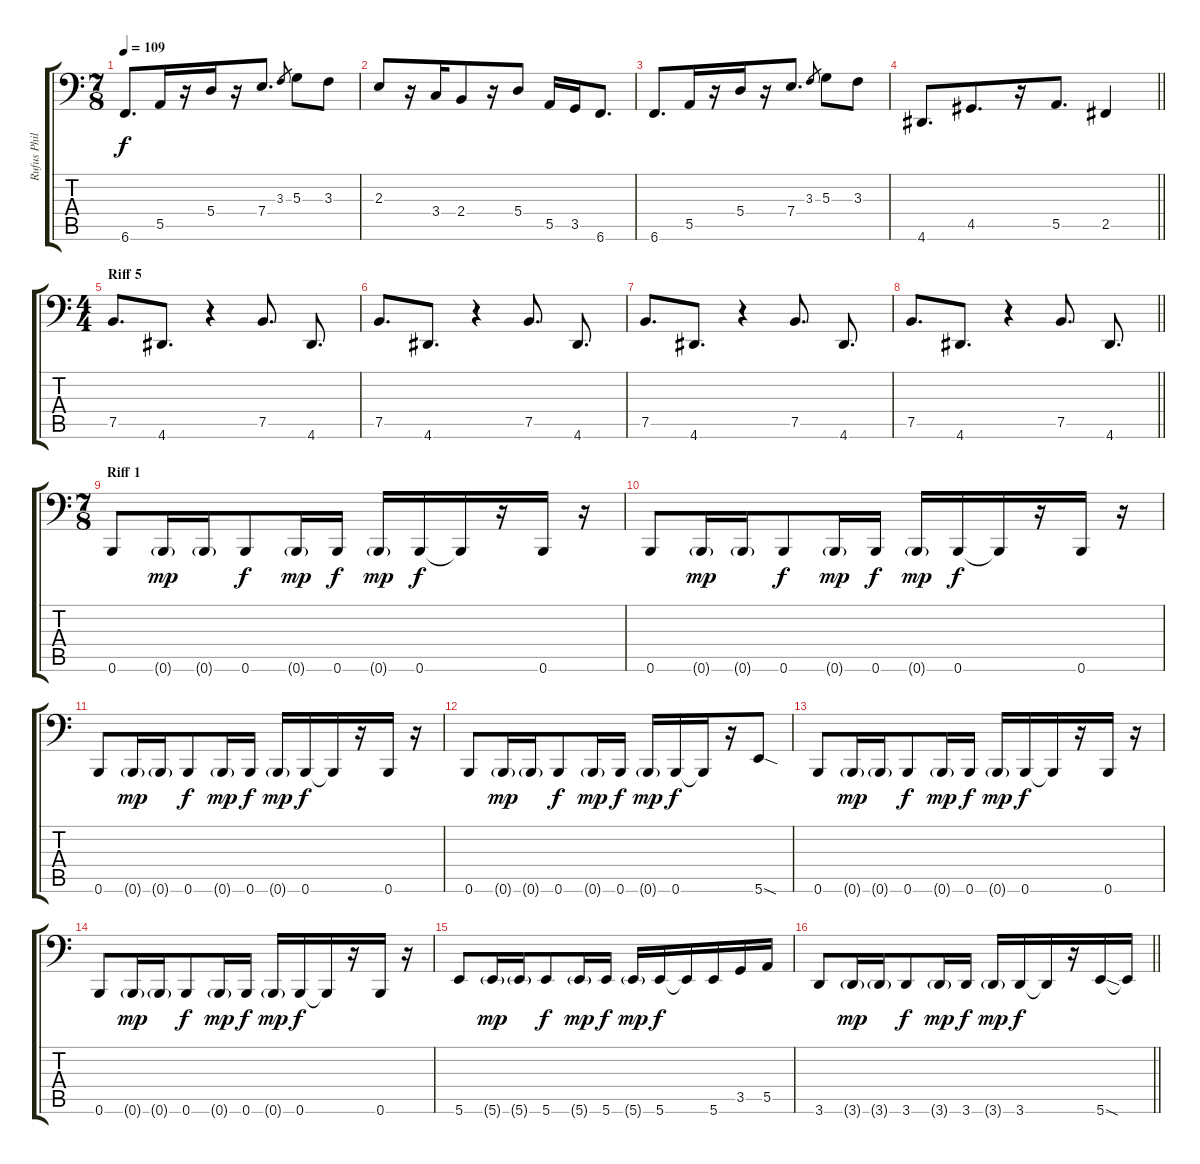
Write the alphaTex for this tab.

\track ("Rufus Philpot" "Rufus Phil") {instrument electricbassfinger}
\staff {score tabs}
\tuning (C3 G2 D2 A1 E1 B0) {hide}
\ts (7 8)
\tempo 109
\clef f4
\ks c
6.6.8{d dy f} 5.5.16 r.16 5.4.16 r.16 7.4.8{d} 3.3.8{gr} 5.3.8 3.3.8 |
2.3.8 r.16 3.4.16 2.4.8 r.16 5.4.8 5.5.16 3.5.16 6.6.8{d} |
6.6.8{d} 5.5.16 r.16 5.4.16 r.16 7.4.8{d} 3.3.8{gr} 5.3.8 3.3.8 |
\barLineRight lightlight
4.6.8{d} 4.5.8{d} r.16 5.5.8{d} 2.5.4 |
\ts (4 4)
\section ("" "Riff 5")
7.5.8{d} 4.6.8{d} r.4 7.5.8{d} 4.6.8{d} |
7.5.8{d} 4.6.8{d} r.4 7.5.8{d} 4.6.8{d} |
7.5.8{d} 4.6.8{d} r.4 7.5.8{d} 4.6.8{d} |
\barLineRight lightlight
7.5.8{d} 4.6.8{d} r.4 7.5.8{d} 4.6.8{d} |
\ts (7 8)
\section ("" "Riff 1")
0.6.8 0.6{g}.16{dy mp} 0.6{g}.16 0.6.8{dy f} 0.6{g}.16{dy mp} 0.6.16{dy f} 0.6{g}.16{dy mp} 0.6.16{dy f} 0.6{t}.16 r.16 0.6.16 r.16 |
0.6.8 0.6{g}.16{dy mp} 0.6{g}.16 0.6.8{dy f} 0.6{g}.16{dy mp} 0.6.16{dy f} 0.6{g}.16{dy mp} 0.6.16{dy f} 0.6{t}.16 r.16 0.6.16 r.16 |
0.6.8 0.6{g}.16{dy mp} 0.6{g}.16 0.6.8{dy f} 0.6{g}.16{dy mp} 0.6.16{dy f} 0.6{g}.16{dy mp} 0.6.16{dy f} 0.6{t}.16 r.16 0.6.16 r.16 |
0.6.8 0.6{g}.16{dy mp} 0.6{g}.16 0.6.8{dy f} 0.6{g}.16{dy mp} 0.6.16{dy f} 0.6{g}.16{dy mp} 0.6.16{dy f} 0.6{t}.16 r.16 5.6{sod}.8 |
0.6.8 0.6{g}.16{dy mp} 0.6{g}.16 0.6.8{dy f} 0.6{g}.16{dy mp} 0.6.16{dy f} 0.6{g}.16{dy mp} 0.6.16{dy f} 0.6{t}.16 r.16 0.6.16 r.16 |
0.6.8 0.6{g}.16{dy mp} 0.6{g}.16 0.6.8{dy f} 0.6{g}.16{dy mp} 0.6.16{dy f} 0.6{g}.16{dy mp} 0.6.16{dy f} 0.6{t}.16 r.16 0.6.16 r.16 |
5.6.8 5.6{g}.16{dy mp} 5.6{g}.16 5.6.8{dy f} 5.6{g}.16{dy mp} 5.6.16{dy f} 5.6{g}.16{dy mp} 5.6.16{dy f} 5.6{t}.16 5.6.16 3.5.16 5.5.16 |
\barLineRight lightlight
3.6.8 3.6{g}.16{dy mp} 3.6{g}.16 3.6.8{dy f} 3.6{g}.16{dy mp} 3.6.16{dy f} 3.6{g}.16{dy mp} 3.6.16{dy f} 3.6{t}.16 r.16 5.6{sod}.16 5.6{t}.16
